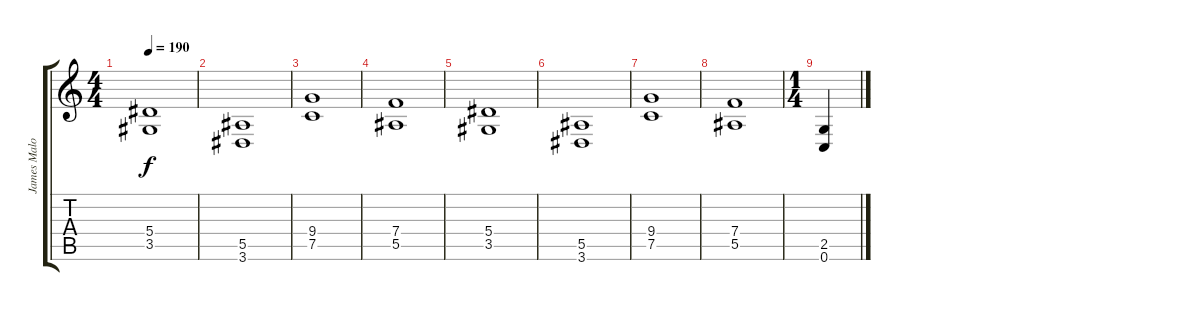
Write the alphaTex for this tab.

\track ("James Malone" "James Malo") {instrument distortionguitar}
\staff {score tabs}
\tuning (C4 G3 Eb3 Bb2 F2 C2) {hide}
\ts (4 4)
\tempo 190
\clef g2
\ks c
(5.4 3.5).1{dy f} |
(5.5 3.6).1 |
(9.4 7.5).1 |
(7.4 5.5).1 |
(5.4 3.5).1 |
(5.5 3.6).1 |
(9.4 7.5).1 |
(7.4 5.5).1 |
\ts (1 4)
(2.5 0.6).4
